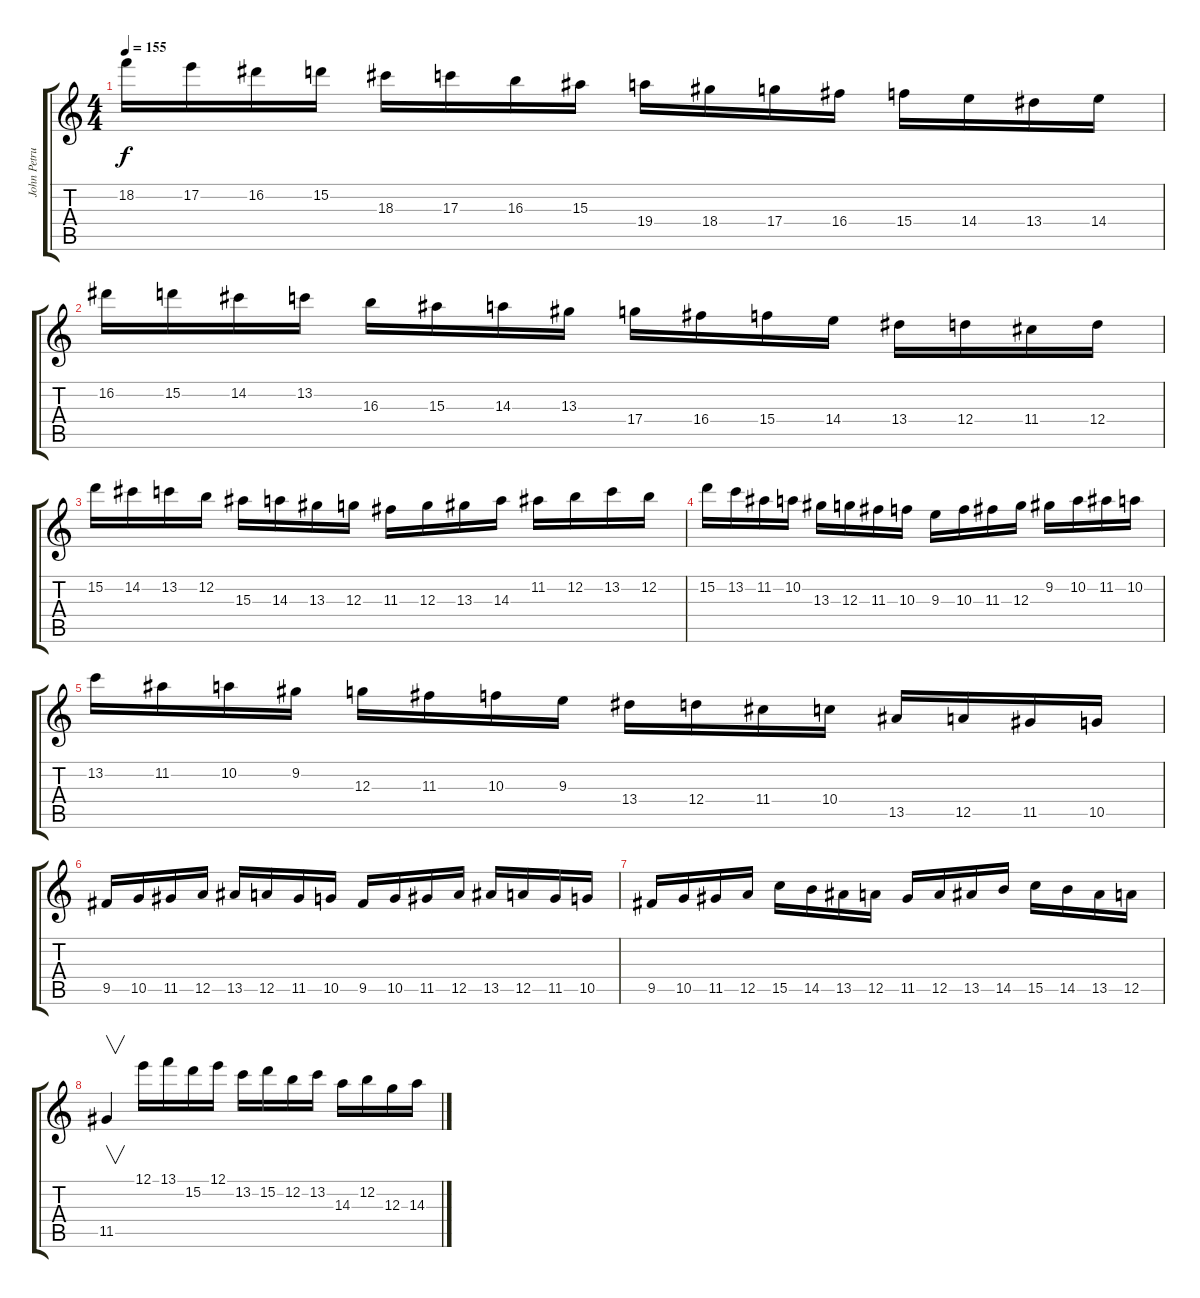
\track ("John Petrucci" "John Petru") {instrument overdrivenguitar}
\staff {score tabs}
\tuning (E4 B3 G3 D3 A2 E2) {hide}
\ts (4 4)
\tempo 155
\clef g2
\ks c
18.2.16{dy f} 17.2.16 16.2.16 15.2.16 18.3.16 17.3.16 16.3.16 15.3.16 19.4.16 18.4.16 17.4.16 16.4.16 15.4.16 14.4.16 13.4.16 14.4.16 |
16.2.16 15.2.16 14.2.16 13.2.16 16.3.16 15.3.16 14.3.16 13.3.16 17.4.16 16.4.16 15.4.16 14.4.16 13.4.16 12.4.16 11.4.16 12.4.16 |
15.2.16 14.2.16 13.2.16 12.2.16 15.3.16 14.3.16 13.3.16 12.3.16 11.3.16 12.3.16 13.3.16 14.3.16 11.2.16 12.2.16 13.2.16 12.2.16 |
15.2.16 13.2.16 11.2.16 10.2.16 13.3.16 12.3.16 11.3.16 10.3.16 9.3.16 10.3.16 11.3.16 12.3.16 9.2.16 10.2.16 11.2.16 10.2.16 |
13.2.16 11.2.16 10.2.16 9.2.16 12.3.16 11.3.16 10.3.16 9.3.16 13.4.16 12.4.16 11.4.16 10.4.16 13.5.16 12.5.16 11.5.16 10.5.16 |
9.5.16 10.5.16 11.5.16 12.5.16 13.5.16 12.5.16 11.5.16 10.5.16 9.5.16 10.5.16 11.5.16 12.5.16 13.5.16 12.5.16 11.5.16 10.5.16 |
9.5.16 10.5.16 11.5.16 12.5.16 15.5.16 14.5.16 13.5.16 12.5.16 11.5.16 12.5.16 13.5.16 14.5.16 15.5.16 14.5.16 13.5.16 12.5.16 |
11.5.4{v} 12.1.16 13.1.16 15.2.16 12.1.16 13.2.16 15.2.16 12.2.16 13.2.16 14.3.16 12.2.16 12.3.16 14.3.16
